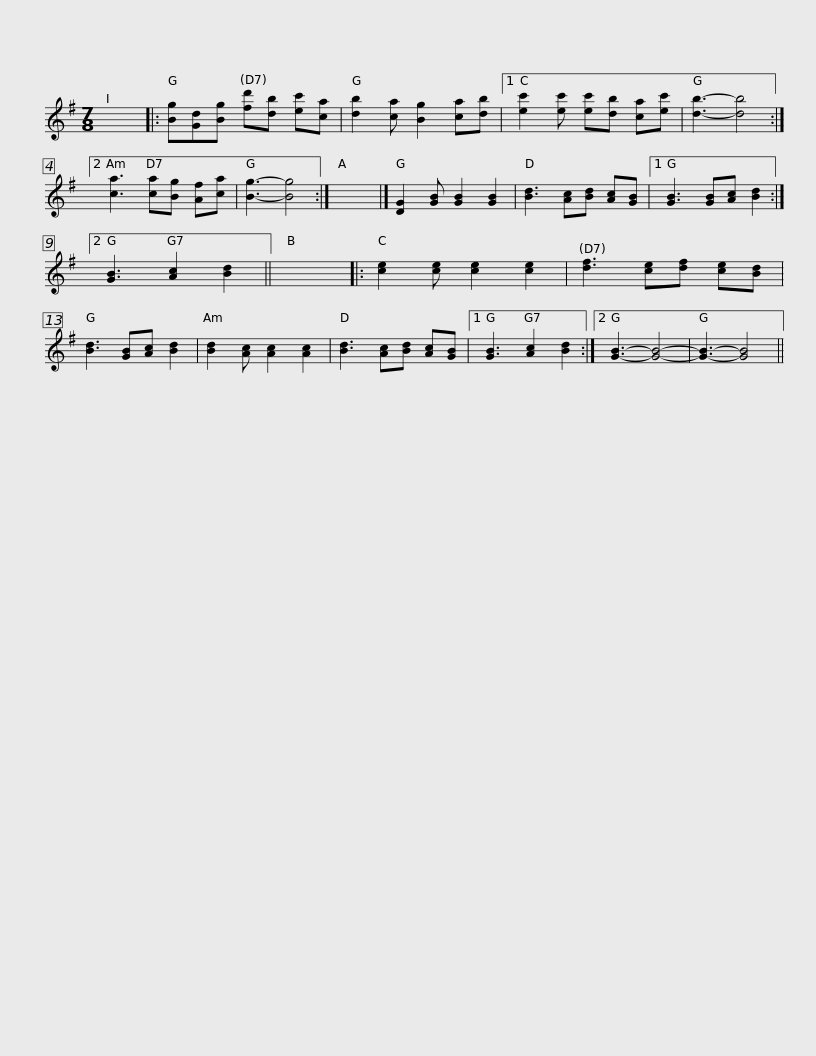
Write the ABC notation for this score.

X:1
L:1/8
M:7/8
I:linebreak $
K:G
V:1 treble
V:1
 x7 |: [Bg][Gd][Bg] [fd'][db] [ec'][ca] | [db]2 [ca] [Bg]2 [ca][db] |1 [ec']2 [ec'] [ec'][db] [ca][ec'] | [db]3- [db]4 :|2 %5
 [ca]3 [ca][Bg] [Af][ca] | [Bg]3- [Bg]4 :| x7 |]$ [DG]2 [GB] [GB]2 [GB]2 | [Bd]3 [Ac][Bd] [Ac][GB] |1 %10
 [GB]3 [GB][Ac] [Bd]2 :|2 [GB]3 [Ac]2 [Bd]2 || x7 |: [ce]2 [ce] [ce]2 [ce]2 | [df]3 [ce][df] [ce][Bd] | %15
 [Bd]3 [GB][Ac] [Bd]2 | [Bd]2 [Ac] [Ac]2 [Ac]2 |$ [Bd]3 [Ac][Bd] [Ac][GB] |1 [GB]3 [Ac]2 [Bd]2 :|2 [GB]3- [GB]4- | %20
 [GB]3- [GB]4 || %21
